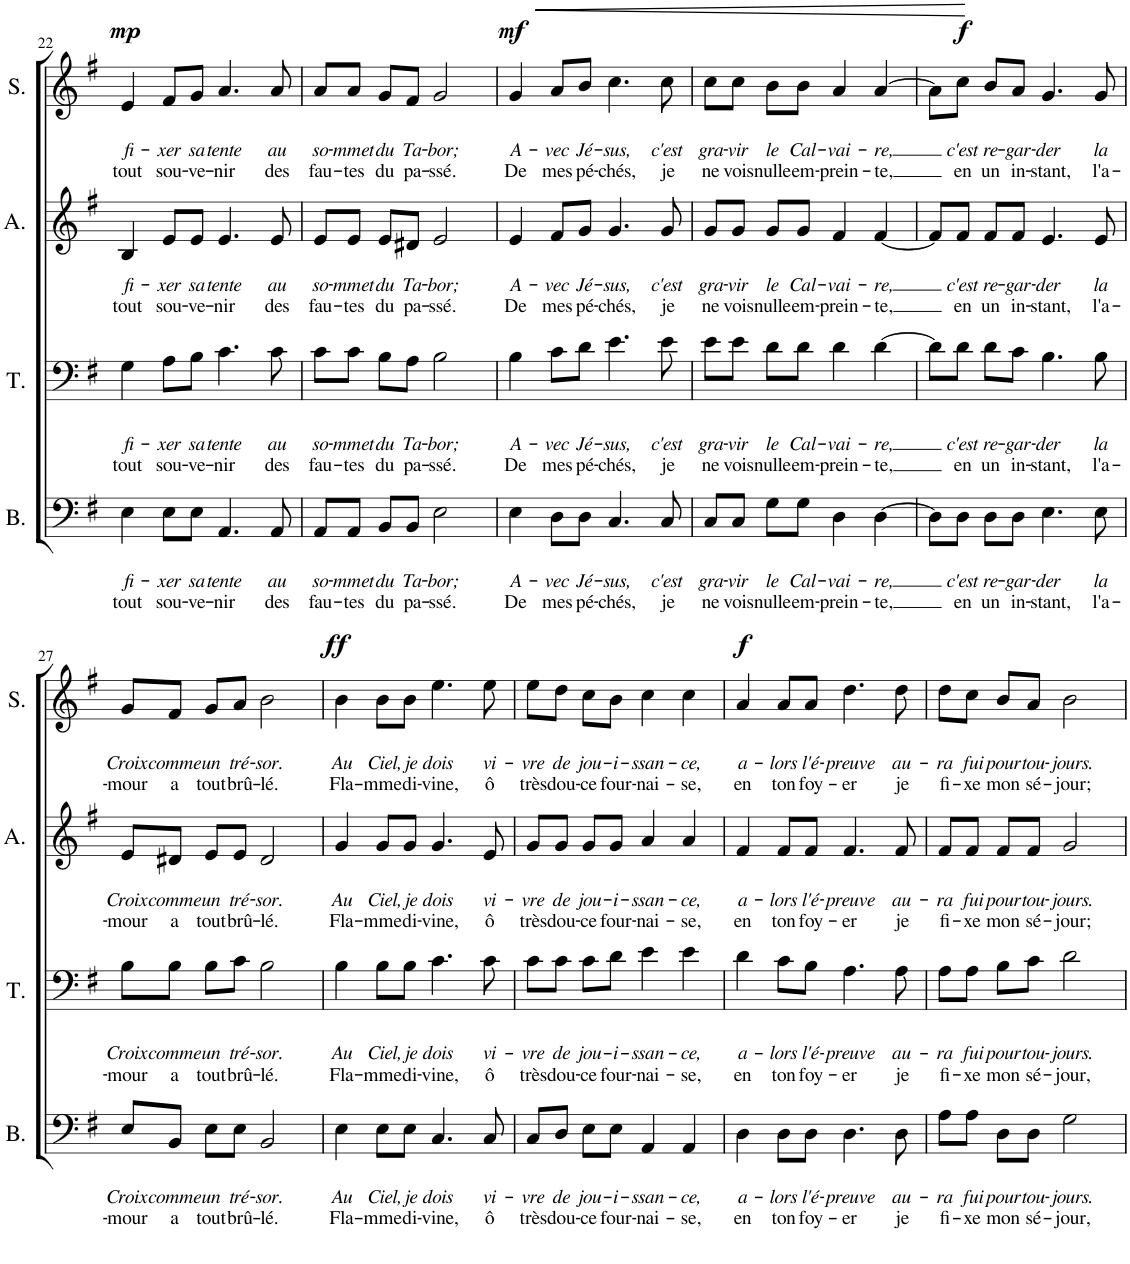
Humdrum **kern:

**kern	**text	**text	**text	**kern	**text	**text	**text	**kern	**text	**text	**text	**kern	**text	**text	**text	**dynam
*part4	*part4	*part4	*part4	*part3	*part3	*part3	*part3	*part2	*part2	*part2	*part2	*part1	*part1	*part1	*part1	*part1
*staff4	*staff4	*staff4	*staff4	*staff3	*staff3	*staff3	*staff3	*staff2	*staff2	*staff2	*staff2	*staff1	*staff1	*staff1	*staff1	*staff1
*I"Basse	*	*	*	*I"Ténor	*	*	*	*I"Alto	*	*	*	*I"Soprane	*	*	*	*
*I'B.	*	*	*	*I'T.	*	*	*	*I'A.	*	*	*	*I'S.	*	*	*	*
!!LO:PB:g=z
*clefF4	*	*	*	*clefF4	*	*	*	*clefG2	*	*	*	*clefG2	*	*	*	*
*k[f#]	*	*	*	*k[f#]	*	*	*	*k[f#]	*	*	*	*k[f#]	*	*	*	*
*M4/4	*	*	*	*M4/4	*	*	*	*M4/4	*	*	*	*M4/4	*	*	*	*
*met(c)	*	*	*	*met(c)	*	*	*	*met(c)	*	*	*	*met(c)	*	*	*	*
=22	=22	=22	=22	=22	=22	=22	=22	=22	=22	=22	=22	=22	=22	=22	=22	=22
!	!	!LO:LY:b	!LO:LY:b	!	!	!LO:LY:b	!LO:LY:b	!	!	!LO:LY:b	!LO:LY:b	!	!	!LO:LY:b	!LO:LY:b	!LO:DY:a
4E\	.	fi-	tout	4G\	.	fi-	tout	4B/	.	fi-	tout	4e/	.	fi-	tout	mp
!	!	!LO:LY:b	!LO:LY:b	!	!	!LO:LY:b	!LO:LY:b	!	!	!LO:LY:b	!LO:LY:b	!	!	!LO:LY:b	!LO:LY:b	!
8E\L	.	-xer	sou-	8A\L	.	-xer	sou-	8e/L	.	-xer	sou-	8f#/L	.	-xer	sou-	.
!	!	!LO:LY:b	!LO:LY:b	!	!	!LO:LY:b	!LO:LY:b	!	!	!LO:LY:b	!LO:LY:b	!	!	!LO:LY:b	!LO:LY:b	!
8E\J	.	sa	-ve-	8B\J	.	sa	-ve-	8e/J	.	sa	-ve-	8g/J	.	sa	-ve-	.
!	!	!LO:LY:b	!LO:LY:b	!	!	!LO:LY:b	!LO:LY:b	!	!	!LO:LY:b	!LO:LY:b	!	!	!LO:LY:b	!LO:LY:b	!
4.AA/	.	tente	-nir	4.c\	.	tente	-nir	4.e/	.	tente	-nir	4.a/	.	tente	-nir	.
!	!	!LO:LY:b	!LO:LY:b	!	!	!LO:LY:b	!LO:LY:b	!	!	!LO:LY:b	!LO:LY:b	!	!	!LO:LY:b	!LO:LY:b	!
8AA/	.	au	des	8c\	.	au	des	8e/	.	au	des	8a/	.	au	des	.
=23	=23	=23	=23	=23	=23	=23	=23	=23	=23	=23	=23	=23	=23	=23	=23	=23
!	!	!LO:LY:b	!LO:LY:b	!	!	!LO:LY:b	!LO:LY:b	!	!	!LO:LY:b	!LO:LY:b	!	!	!LO:LY:b	!LO:LY:b	!
8AA/L	.	so-	fau-	8c\L	.	so-	fau-	8e/L	.	so-	fau-	8a/L	.	so-	fau-	.
!	!	!LO:LY:b	!LO:LY:b	!	!	!LO:LY:b	!LO:LY:b	!	!	!LO:LY:b	!LO:LY:b	!	!	!LO:LY:b	!LO:LY:b	!
8AA/J	.	-mmet	-tes	8c\J	.	-mmet	-tes	8e/J	.	-mmet	-tes	8a/J	.	-mmet	-tes	.
!	!	!LO:LY:b	!LO:LY:b	!	!	!LO:LY:b	!LO:LY:b	!	!	!LO:LY:b	!LO:LY:b	!	!	!LO:LY:b	!LO:LY:b	!
8BB/L	.	du	du	8B\L	.	du	du	8e/L	.	du	du	8g/L	.	du	du	.
!	!	!LO:LY:b	!LO:LY:b	!	!	!LO:LY:b	!LO:LY:b	!	!	!LO:LY:b	!LO:LY:b	!	!	!LO:LY:b	!LO:LY:b	!
8BB/J	.	Ta-	pa-	8A\J	.	Ta-	pa-	8d#X/J	.	Ta-	pa-	8f#/J	.	Ta-	pa-	.
!	!	!LO:LY:b	!LO:LY:b	!	!	!LO:LY:b	!LO:LY:b	!	!	!LO:LY:b	!LO:LY:b	!	!	!LO:LY:b	!LO:LY:b	!
2E\	.	-bor;	-ssé.	2B\	.	-bor;	-ssé.	2e/	.	-bor;	-ssé.	2g/	.	-bor;	-ssé.	.
=24	=24	=24	=24	=24	=24	=24	=24	=24	=24	=24	=24	=24	=24	=24	=24	=24
!	!	!LO:LY:b	!LO:LY:b	!	!	!LO:LY:b	!LO:LY:b	!	!	!LO:LY:b	!LO:LY:b	!	!	!LO:LY:b	!LO:LY:b	!LO:DY:a
4E\	.	A-	De	4B\	.	A-	De	4e/	.	A-	De	4g/	.	A-	De	mf
!	!	!LO:LY:b	!LO:LY:b	!	!	!LO:LY:b	!LO:LY:b	!	!	!LO:LY:b	!LO:LY:b	!	!	!LO:LY:b	!LO:LY:b	!LO:HP:b
8D\L	.	-vec	mes	8c\L	.	-vec	mes	8f#/L	.	-vec	mes	8a/L	.	-vec	mes	<
!	!	!LO:LY:b	!LO:LY:b	!	!	!LO:LY:b	!LO:LY:b	!	!	!LO:LY:b	!LO:LY:b	!	!	!LO:LY:b	!LO:LY:b	!
8D\J	.	Jé-	pé-	8d\J	.	Jé-	pé-	8g/J	.	Jé-	pé-	8b/J	.	Jé-	pé-	.
!	!	!LO:LY:b	!LO:LY:b	!	!	!LO:LY:b	!LO:LY:b	!	!	!LO:LY:b	!LO:LY:b	!	!	!LO:LY:b	!LO:LY:b	!
4.C/	.	-sus,	-chés,	4.e\	.	-sus,	-chés,	4.g/	.	-sus,	-chés,	4.cc\	.	-sus,	-chés,	.
!	!	!LO:LY:b	!LO:LY:b	!	!	!LO:LY:b	!LO:LY:b	!	!	!LO:LY:b	!LO:LY:b	!	!	!LO:LY:b	!LO:LY:b	!
8C/	.	c'est	je	8e\	.	c'est	je	8g/	.	c'est	je	8cc\	.	c'est	je	.
=25	=25	=25	=25	=25	=25	=25	=25	=25	=25	=25	=25	=25	=25	=25	=25	=25
!	!	!LO:LY:b	!LO:LY:b	!	!	!LO:LY:b	!LO:LY:b	!	!	!LO:LY:b	!LO:LY:b	!	!	!LO:LY:b	!LO:LY:b	!
8C/L	.	gra-	ne	8e\L	.	gra-	ne	8g/L	.	gra-	ne	8cc\L	.	gra-	ne	.
!	!	!LO:LY:b	!LO:LY:b	!	!	!LO:LY:b	!LO:LY:b	!	!	!LO:LY:b	!LO:LY:b	!	!	!LO:LY:b	!LO:LY:b	!
8C/J	.	-vir	vois	8e\J	.	-vir	vois	8g/J	.	-vir	vois	8cc\J	.	-vir	vois	.
!	!	!LO:LY:b	!LO:LY:b	!	!	!LO:LY:b	!LO:LY:b	!	!	!LO:LY:b	!LO:LY:b	!	!	!LO:LY:b	!LO:LY:b	!
8G\L	.	le	nulle	8d\L	.	le	nulle	8g/L	.	le	nulle	8b\L	.	le	nulle	.
!	!	!LO:LY:b	!LO:LY:b	!	!	!LO:LY:b	!LO:LY:b	!	!	!LO:LY:b	!LO:LY:b	!	!	!LO:LY:b	!LO:LY:b	!
8G\J	.	Cal-	em-	8d\J	.	Cal-	em-	8g/J	.	Cal-	em-	8b\J	.	Cal-	em-	.
!	!	!LO:LY:b	!LO:LY:b	!	!	!LO:LY:b	!LO:LY:b	!	!	!LO:LY:b	!LO:LY:b	!	!	!LO:LY:b	!LO:LY:b	!
4D\	.	-vai-	-prein-	4d\	.	-vai-	-prein-	4f#/	.	-vai-	-prein-	4a/	.	-vai-	-prein-	.
!	!	!LO:LY:b	!LO:LY:b	!	!	!LO:LY:b	!LO:LY:b	!	!	!LO:LY:b	!LO:LY:b	!	!	!LO:LY:b	!LO:LY:b	!
[4D\	.	-re,	-te,	[4d\	.	-re,	-te,	[4f#/	.	-re,	-te,	[4a/	.	-re,	-te,	.
=26	=26	=26	=26	=26	=26	=26	=26	=26	=26	=26	=26	=26	=26	=26	=26	=26
8D\L]	.	.	.	8d\L]	.	.	.	8f#/L]	.	.	.	8a\L]	.	.	.	.
!	!	!LO:LY:b	!LO:LY:b	!	!	!LO:LY:b	!LO:LY:b	!	!	!LO:LY:b	!LO:LY:b	!	!	!LO:LY:b	!LO:LY:b	!LO:DY:a
8D\J	.	c'est	en	8d\J	.	c'est	en	8f#/J	.	c'est	en	8cc\J	.	c'est	en	f
!	!	!LO:LY:b	!LO:LY:b	!	!	!LO:LY:b	!LO:LY:b	!	!	!LO:LY:b	!LO:LY:b	!	!	!LO:LY:b	!LO:LY:b	!
8D\L	.	re-	un	8d\L	.	re-	un	8f#/L	.	re-	un	8b/L	.	re-	un	[
!	!	!LO:LY:b	!LO:LY:b	!	!	!LO:LY:b	!LO:LY:b	!	!	!LO:LY:b	!LO:LY:b	!	!	!LO:LY:b	!LO:LY:b	!
8D\J	.	-gar-	in-	8c\J	.	-gar-	in-	8f#/J	.	-gar-	in-	8a/J	.	-gar-	in-	.
!	!	!LO:LY:b	!LO:LY:b	!	!	!LO:LY:b	!LO:LY:b	!	!	!LO:LY:b	!LO:LY:b	!	!	!LO:LY:b	!LO:LY:b	!
4.E\	.	-der	-stant,	4.B\	.	-der	-stant,	4.e/	.	-der	-stant,	4.g/	.	-der	-stant,	.
!	!	!LO:LY:b	!LO:LY:b	!	!	!LO:LY:b	!LO:LY:b	!	!	!LO:LY:b	!LO:LY:b	!	!	!LO:LY:b	!LO:LY:b	!
8E\	.	la	l'a-	8B\	.	la	l'a-	8e/	.	la	l'a-	8g/	.	la	l'a-	.
!!LO:LB:g=z
=27	=27	=27	=27	=27	=27	=27	=27	=27	=27	=27	=27	=27	=27	=27	=27	=27
!	!	!LO:LY:b	!LO:LY:b	!	!	!LO:LY:b	!LO:LY:b	!	!	!LO:LY:b	!LO:LY:b	!	!	!LO:LY:b	!LO:LY:b	!
8E/L	.	Croix	-mour	8B\L	.	Croix	-mour	8e/L	.	Croix	-mour	8g/L	.	Croix	-mour	.
!	!	!LO:LY:b	!LO:LY:b	!	!	!LO:LY:b	!LO:LY:b	!	!	!LO:LY:b	!LO:LY:b	!	!	!LO:LY:b	!LO:LY:b	!
8BB/J	.	comme	a	8B\J	.	comme	a	8d#X/J	.	comme	a	8f#/J	.	comme	a	.
!	!	!LO:LY:b	!LO:LY:b	!	!	!LO:LY:b	!LO:LY:b	!	!	!LO:LY:b	!LO:LY:b	!	!	!LO:LY:b	!LO:LY:b	!
8E\L	.	un	tout	8B\L	.	un	tout	8e/L	.	un	tout	8g/L	.	un	tout	.
!	!	!LO:LY:b	!LO:LY:b	!	!	!LO:LY:b	!LO:LY:b	!	!	!LO:LY:b	!LO:LY:b	!	!	!LO:LY:b	!LO:LY:b	!
8E\J	.	tré-	brû-	8c\J	.	tré-	brû-	8e/J	.	tré-	brû-	8a/J	.	tré-	brû-	.
!	!	!LO:LY:b	!LO:LY:b	!	!	!LO:LY:b	!LO:LY:b	!	!	!LO:LY:b	!LO:LY:b	!	!	!LO:LY:b	!LO:LY:b	!
2BB/	.	-sor.	-lé.	2B\	.	-sor.	-lé.	2d#/	.	-sor.	-lé.	2b\	.	-sor.	-lé.	.
=28	=28	=28	=28	=28	=28	=28	=28	=28	=28	=28	=28	=28	=28	=28	=28	=28
!	!	!LO:LY:b	!LO:LY:b	!	!	!LO:LY:b	!LO:LY:b	!	!	!LO:LY:b	!LO:LY:b	!	!	!LO:LY:b	!LO:LY:b	!LO:DY:a
4E\	.	Au	Fla-	4B\	.	Au	Fla-	4g/	.	Au	Fla-	4b\	.	Au	Fla-	ff
!	!	!LO:LY:b	!LO:LY:b	!	!	!LO:LY:b	!LO:LY:b	!	!	!LO:LY:b	!LO:LY:b	!	!	!LO:LY:b	!LO:LY:b	!
8E\L	.	Ciel,	-mme	8B\L	.	Ciel,	-mme	8g/L	.	Ciel,	-mme	8b\L	.	Ciel,	-mme	.
!	!	!LO:LY:b	!LO:LY:b	!	!	!LO:LY:b	!LO:LY:b	!	!	!LO:LY:b	!LO:LY:b	!	!	!LO:LY:b	!LO:LY:b	!
8E\J	.	je	di-	8B\J	.	je	di-	8g/J	.	je	di-	8b\J	.	je	di-	.
!	!	!LO:LY:b	!LO:LY:b	!	!	!LO:LY:b	!LO:LY:b	!	!	!LO:LY:b	!LO:LY:b	!	!	!LO:LY:b	!LO:LY:b	!
4.C/	.	dois	-vine,	4.c\	.	dois	-vine,	4.g/	.	dois	-vine,	4.ee\	.	dois	-vine,	.
!	!	!LO:LY:b	!LO:LY:b	!	!	!LO:LY:b	!LO:LY:b	!	!	!LO:LY:b	!LO:LY:b	!	!	!LO:LY:b	!LO:LY:b	!
8C/	.	vi-	ô	8c\	.	vi-	ô	8e/	.	vi-	ô	8ee\	.	vi-	ô	.
=29	=29	=29	=29	=29	=29	=29	=29	=29	=29	=29	=29	=29	=29	=29	=29	=29
!	!	!LO:LY:b	!LO:LY:b	!	!	!LO:LY:b	!LO:LY:b	!	!	!LO:LY:b	!LO:LY:b	!	!	!LO:LY:b	!LO:LY:b	!
8C/L	.	-vre	très	8c\L	.	-vre	très	8g/L	.	-vre	très	8ee\L	.	-vre	très	.
!	!	!LO:LY:b	!LO:LY:b	!	!	!LO:LY:b	!LO:LY:b	!	!	!LO:LY:b	!LO:LY:b	!	!	!LO:LY:b	!LO:LY:b	!
8D/J	.	de	dou-	8c\J	.	de	dou-	8g/J	.	de	dou-	8dd\J	.	de	dou-	.
!	!	!LO:LY:b	!LO:LY:b	!	!	!LO:LY:b	!LO:LY:b	!	!	!LO:LY:b	!LO:LY:b	!	!	!LO:LY:b	!LO:LY:b	!
8E\L	.	jou-	-ce	8c\L	.	jou-	-ce	8g/L	.	jou-	-ce	8cc\L	.	jou-	-ce	.
!	!	!LO:LY:b	!LO:LY:b	!	!	!LO:LY:b	!LO:LY:b	!	!	!LO:LY:b	!LO:LY:b	!	!	!LO:LY:b	!LO:LY:b	!
8E\J	.	-i-	four-	8d\J	.	-i-	four-	8g/J	.	-i-	four-	8b\J	.	-i-	four-	.
!	!	!LO:LY:b	!LO:LY:b	!	!	!LO:LY:b	!LO:LY:b	!	!	!LO:LY:b	!LO:LY:b	!	!	!LO:LY:b	!LO:LY:b	!
4AA/	.	-ssan-	-nai-	4e\	.	-ssan-	-nai-	4a/	.	-ssan-	-nai-	4cc\	.	-ssan-	-nai-	.
!	!	!LO:LY:b	!LO:LY:b	!	!	!LO:LY:b	!LO:LY:b	!	!	!LO:LY:b	!LO:LY:b	!	!	!LO:LY:b	!LO:LY:b	!
4AA/	.	-ce,	-se,	4e\	.	-ce,	-se,	4a/	.	-ce,	-se,	4cc\	.	-ce,	-se,	.
=30	=30	=30	=30	=30	=30	=30	=30	=30	=30	=30	=30	=30	=30	=30	=30	=30
!	!	!LO:LY:b	!LO:LY:b	!	!	!LO:LY:b	!LO:LY:b	!	!	!LO:LY:b	!LO:LY:b	!	!	!LO:LY:b	!LO:LY:b	!LO:DY:a
4D\	.	a-	en	4d\	.	a-	en	4f#/	.	a-	en	4a/	.	a-	en	f
!	!	!LO:LY:b	!LO:LY:b	!	!	!LO:LY:b	!LO:LY:b	!	!	!LO:LY:b	!LO:LY:b	!	!	!LO:LY:b	!LO:LY:b	!
8D\L	.	-lors	ton	8c\L	.	-lors	ton	8f#/L	.	-lors	ton	8a/L	.	-lors	ton	.
!	!	!LO:LY:b	!LO:LY:b	!	!	!LO:LY:b	!LO:LY:b	!	!	!LO:LY:b	!LO:LY:b	!	!	!LO:LY:b	!LO:LY:b	!
8D\J	.	l'é-	foy-	8B\J	.	l'é-	foy-	8f#/J	.	l'é-	foy-	8a/J	.	l'é-	foy-	.
!	!	!LO:LY:b	!LO:LY:b	!	!	!LO:LY:b	!LO:LY:b	!	!	!LO:LY:b	!LO:LY:b	!	!	!LO:LY:b	!LO:LY:b	!
4.D\	.	-preuve	-er	4.A\	.	-preuve	-er	4.f#/	.	-preuve	-er	4.dd\	.	-preuve	-er	.
!	!	!LO:LY:b	!LO:LY:b	!	!	!LO:LY:b	!LO:LY:b	!	!	!LO:LY:b	!LO:LY:b	!	!	!LO:LY:b	!LO:LY:b	!
8D\	.	au-	je	8A\	.	au-	je	8f#/	.	au-	je	8dd\	.	au-	je	.
=31	=31	=31	=31	=31	=31	=31	=31	=31	=31	=31	=31	=31	=31	=31	=31	=31
!	!	!LO:LY:b	!LO:LY:b	!	!	!LO:LY:b	!LO:LY:b	!	!	!LO:LY:b	!LO:LY:b	!	!	!LO:LY:b	!LO:LY:b	!
8A\L	.	-ra	fi-	8A\L	.	-ra	fi-	8f#/L	.	-ra	fi-	8dd\L	.	-ra	fi-	.
!	!	!LO:LY:b	!LO:LY:b	!	!	!LO:LY:b	!LO:LY:b	!	!	!LO:LY:b	!LO:LY:b	!	!	!LO:LY:b	!LO:LY:b	!
8A\J	.	fui	-xe	8A\J	.	fui	-xe	8f#/J	.	fui	-xe	8cc\J	.	fui	-xe	.
!	!	!LO:LY:b	!LO:LY:b	!	!	!LO:LY:b	!LO:LY:b	!	!	!LO:LY:b	!LO:LY:b	!	!	!LO:LY:b	!LO:LY:b	!
8D\L	.	pour	mon	8B\L	.	pour	mon	8f#/L	.	pour	mon	8b/L	.	pour	mon	.
!	!	!LO:LY:b	!LO:LY:b	!	!	!LO:LY:b	!LO:LY:b	!	!	!LO:LY:b	!LO:LY:b	!	!	!LO:LY:b	!LO:LY:b	!
8D\J	.	tou-	sé-	8c\J	.	tou-	sé-	8f#/J	.	tou-	sé-	8a/J	.	tou-	sé-	.
!	!	!LO:LY:b	!LO:LY:b	!	!	!LO:LY:b	!LO:LY:b	!	!	!LO:LY:b	!LO:LY:b	!	!	!LO:LY:b	!LO:LY:b	!
2G\	.	-jours.	-jour,	2d\	.	-jours.	-jour,	2g/	.	-jours.	-jour;	2b\	.	-jours.	-jour;	.
=	=	=	=	=	=	=	=	=	=	=	=	=	=	=	=	=
*-	*-	*-	*-	*-	*-	*-	*-	*-	*-	*-	*-	*-	*-	*-	*-	*-
